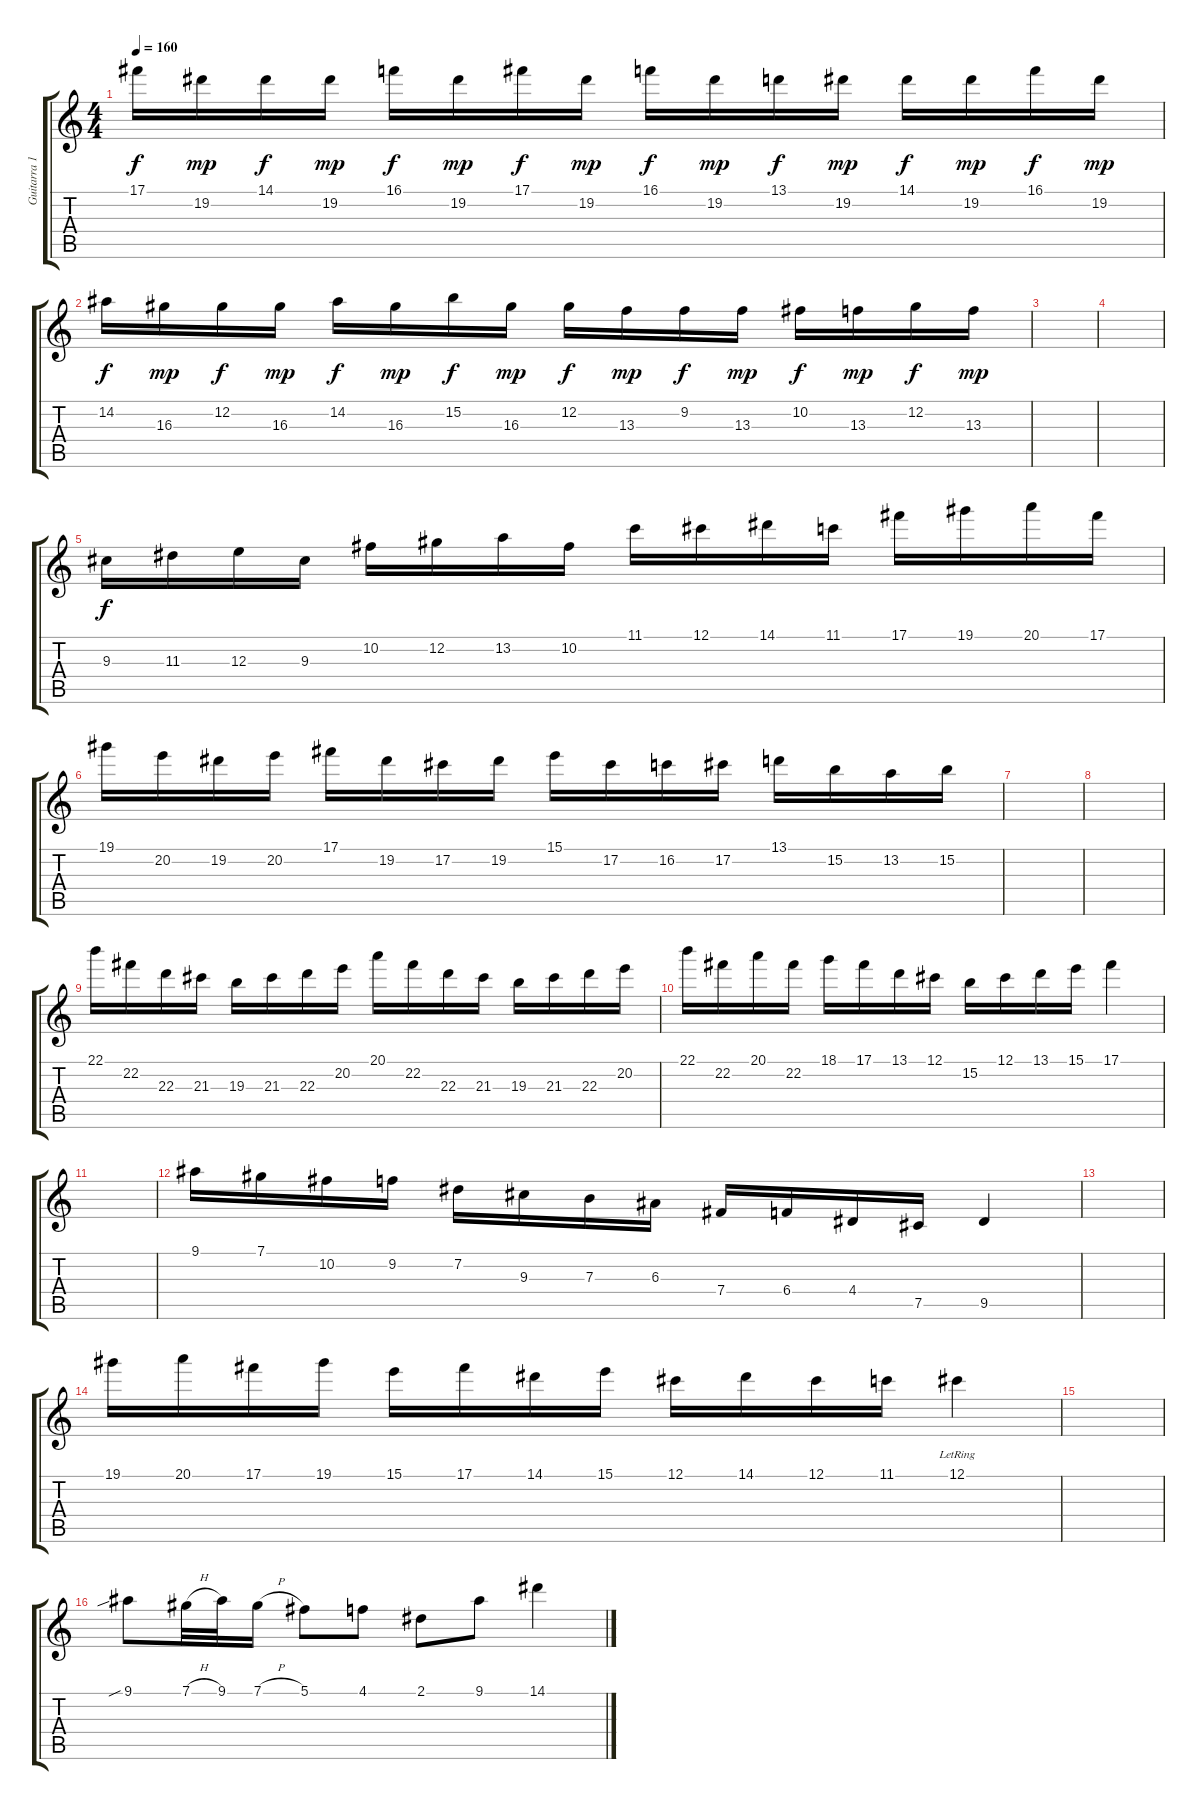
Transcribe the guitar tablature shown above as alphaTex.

\track ("Guitarra 1" "Guitarra 1") {instrument distortionguitar}
\staff {score tabs}
\tuning (Db4 Ab3 E3 B2 Gb2 Db2) {hide}
\ts (4 4)
\tempo 160
\clef g2
\ks c
17.1.16{dy f volume 16 balance 12} 19.2.16{dy mp} 14.1.16{dy f} 19.2.16{dy mp} 16.1.16{dy f} 19.2.16{dy mp} 17.1.16{dy f} 19.2.16{dy mp} 16.1.16{dy f} 19.2.16{dy mp} 13.1.16{dy f} 19.2.16{dy mp} 14.1.16{dy f} 19.2.16{dy mp} 16.1.16{dy f} 19.2.16{dy mp} |
14.2.16{dy f} 16.3.16{dy mp} 12.2.16{dy f} 16.3.16{dy mp} 14.2.16{dy f} 16.3.16{dy mp} 15.2.16{dy f} 16.3.16{dy mp} 12.2.16{dy f} 13.3.16{dy mp} 9.2.16{dy f} 13.3.16{dy mp} 10.2.16{dy f} 13.3.16{dy mp} 12.2.16{dy f} 13.3.16{dy mp} |
|
|
9.3.16{dy f} 11.3.16 12.3.16 9.3.16 10.2.16 12.2.16 13.2.16 10.2.16 11.1.16 12.1.16 14.1.16 11.1.16 17.1.16 19.1.16 20.1.16 17.1.16 |
19.1.16 20.2.16 19.2.16 20.2.16 17.1.16 19.2.16 17.2.16 19.2.16 15.1.16 17.2.16 16.2.16 17.2.16 13.1.16 15.2.16 13.2.16 15.2.16 |
|
|
22.1.16 22.2.16 22.3.16 21.3.16 19.3.16 21.3.16 22.3.16 20.2.16 20.1.16 22.2.16 22.3.16 21.3.16 19.3.16 21.3.16 22.3.16 20.2.16 |
22.1.16 22.2.16 20.1.16 22.2.16 18.1.16 17.1.16 13.1.16 12.1.16 15.2.16 12.1.16 13.1.16 15.1.16 17.1.4 |
|
9.1.16 7.1.16 10.2.16 9.2.16 7.2.16 9.3.16 7.3.16 6.3.16 7.4.16 6.4.16 4.4.16 7.5.16 9.5.4 |
|
19.1.16 20.1.16 17.1.16 19.1.16 15.1.16 17.1.16 14.1.16 15.1.16 12.1.16 14.1.16 12.1.16 11.1.16 12.1{lr}.4 |
|
9.1{sib}.8 7.1{h}.32 9.1.32 7.1{h}.16 5.1.8 4.1.8 2.1.8 9.1.8 14.1.4
